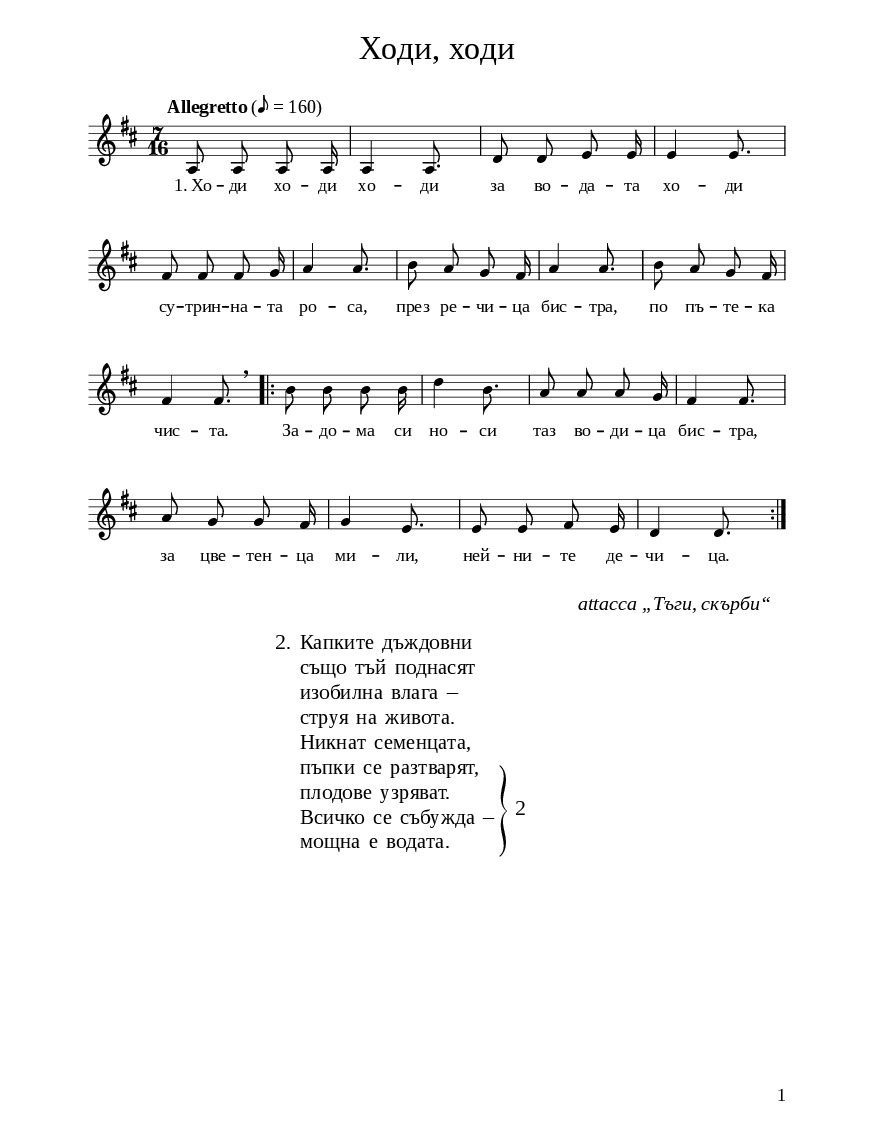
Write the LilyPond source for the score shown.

\version "2.24.2"

% include paper part and global functions
\include "include/globals.ily"

"rightBraces088" = \markup {
  \column {
    % repeat braces




    \translate #'(0 . -15.6 )
    \right-brace #44

  }
  \column {
    % repeat numbers




    \translate #'(0 . -16.0 )
    2
  }
}

\bookpart {
  \label #'ref088
  \tocItem \markup "Ходи, ходи"
  \include "include/bookpart-paper.ily"
  \score {
    \include "include/score-layout.ily"

    \new Voice \absolute  {
      \clef treble
      \key d \major
      \time 7/16
      \tempoFunc "Allegretto" 8 "160"
      a8 a8 a8 a16 | a4 a8. | d'8 d'8 e'8 e'16 | e'4 e'8. | \break

      fis'8 fis'8 fis'8 g'16 | a'4 a'8. | b'8 a'8 g'8 fis'16 | a'4 a'8. | b'8 a'8 g'8 fis'16 | \break

      fis'4 fis'8. \breathe | \bar ".|:" b'8 b'8 b'8 b'16| d''4 b'8. | a'8 a'8 a'8 g'16 | fis'4 fis'8. | \break

      a'8 g'8 g'8 fis'16 | g'4 e'8. | e'8 e'8 fis'8 e'16 | d'4 d'8. | \bar ":|."


    }
    \addlyrics {
      "1. Хо" -- ди хо -- ди хо -- ди за во -- да -- та хо -- ди

      су -- трин -- на -- та ро -- са, през ре -- чи -- ца бис -- тра, по пъ -- те -- ка

      чис -- та. За -- до -- ма  си но -- си  таз во -- ди -- ца бис -- тра,

      за цве -- тен -- ца ми -- ли, ней -- ни -- те де -- чи -- ца.
    }

    \header {
      title = \titleFunc "Ходи, ходи" "Hodi, hodi"
    }

    \midi{}

  } % score

  \markup \huge \italic \dc-one-nobold "attacca „Тъги, скърби“"

  \markup \fontsize #bgCoupletFontSize {
    \hspace #18
    \override #`(baseline-skip . ,bgCoupletBaselineSkip)
    \column {


      \line { 2. Капките дъждовни}
      \line { "   "също тъй поднасят}
      \line { "   "изобилна влага – }
      \line { "   "струя на живота. }
      \line { "   "Никнат семенцата, }
      \line { "   "пъпки се разтварят,}
      \line { "   "плодове узряват.}
      \line { "   "Всичко се събужда – }
      \line { "   "мощна е водата. }
    } \"rightBraces088"

  }


} % bookpart
